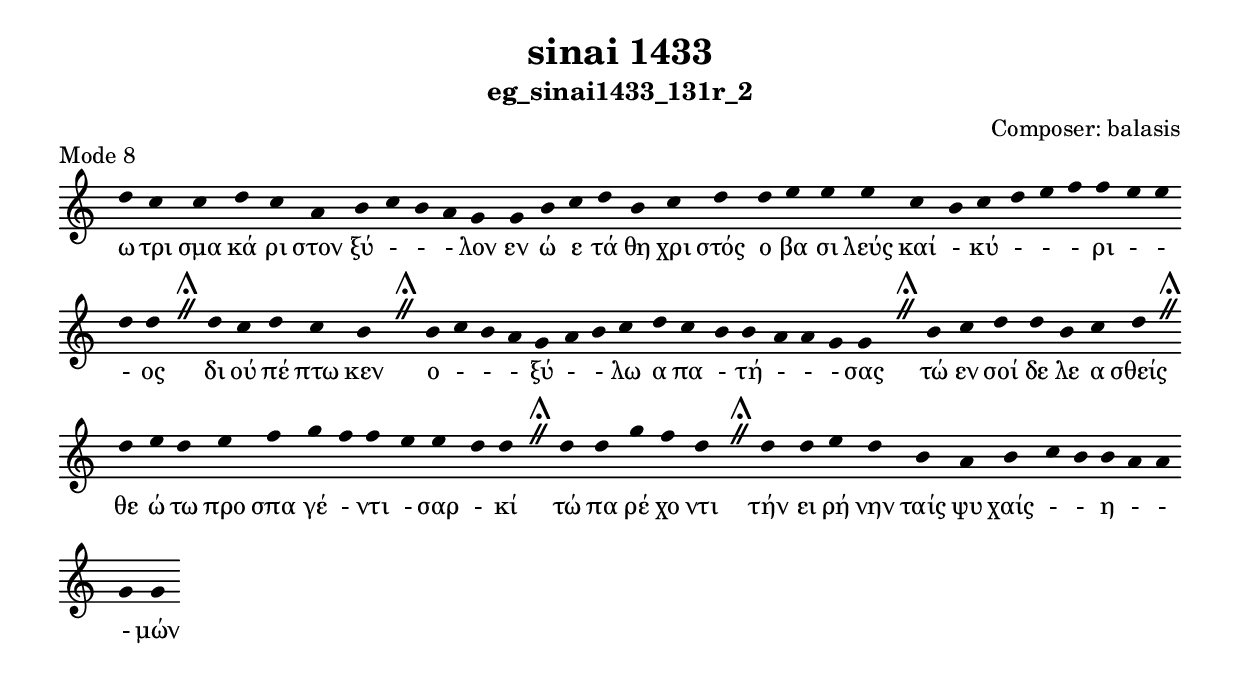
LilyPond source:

\include "gregorian.ly"

	\header {
 	  title = "sinai 1433"
	  subtitle = "eg_sinai1433_131r_2"
	  composer = "Composer: balasis"
	  piece = "Mode 8"
	}

	chant = {
	  d''4 c''4 c''4 d''4 c''4 a'4 b'4 c''4 b'4 a'4 g'4 g'4 b'4 c''4 d''4 b'4 c''4 d''4 d''4 e''4 e''4 e''4 c''4 b'4 c''4 d''4 e''4 f''4 f''4 e''4 e''4 d''4 d''4 \divisioMaior
 d''4 c''4 d''4 c''4 b'4 \divisioMaior
 b'4 c''4 b'4 a'4 g'4 a'4 b'4 c''4 d''4 c''4 b'4 b'4 a'4 a'4 g'4 g'4 \divisioMaior
 b'4 c''4 d''4 d''4 b'4 c''4 d''4 \divisioMaior
 d''4 e''4 d''4 e''4 f''4 g''4 f''4 f''4 e''4 e''4 d''4 d''4 \divisioMaior
 d''4 d''4 g''4 f''4 d''4 \divisioMaior
 d''4 d''4 e''4 d''4 b'4 a'4 b'4 c''4 b'4 b'4 a'4 a'4 g'4 g'4\finalis
	}

	verba = \lyricmode {ω τρι σμα κά ρι στον ξύ -  -  - λον εν ώ ε τά θη χρι στός ο βα σι λεύς καί - κύ -  -  - ρι -  -  - ος 
δι ού πέ πτω κεν 
ο -  -  - ξύ -  - λω α πα - τή -  -  - σας 
τώ εν σοί δε λε α σθείς 
θε ώ τω προ σπα γέ - ντι - σαρ - κί 
τώ πα ρέ χο ντι 
τήν ει ρή νην ταίς ψυ χαίς -  - η -  -  - μών 
	}


	\score {
	  \new Staff <<
	  \new Voice = "melody" \chant
	  \new Lyrics = "one" \lyricsto melody \verba
	  >>
	  \layout {
	    \context {
	      \Staff
	      \remove "Time_signature_engraver"
	      \remove "Bar_engraver"
	    }
	    \context {
	      \Voice
	      \remove "Stem_engraver"
	    }
	  }
	}